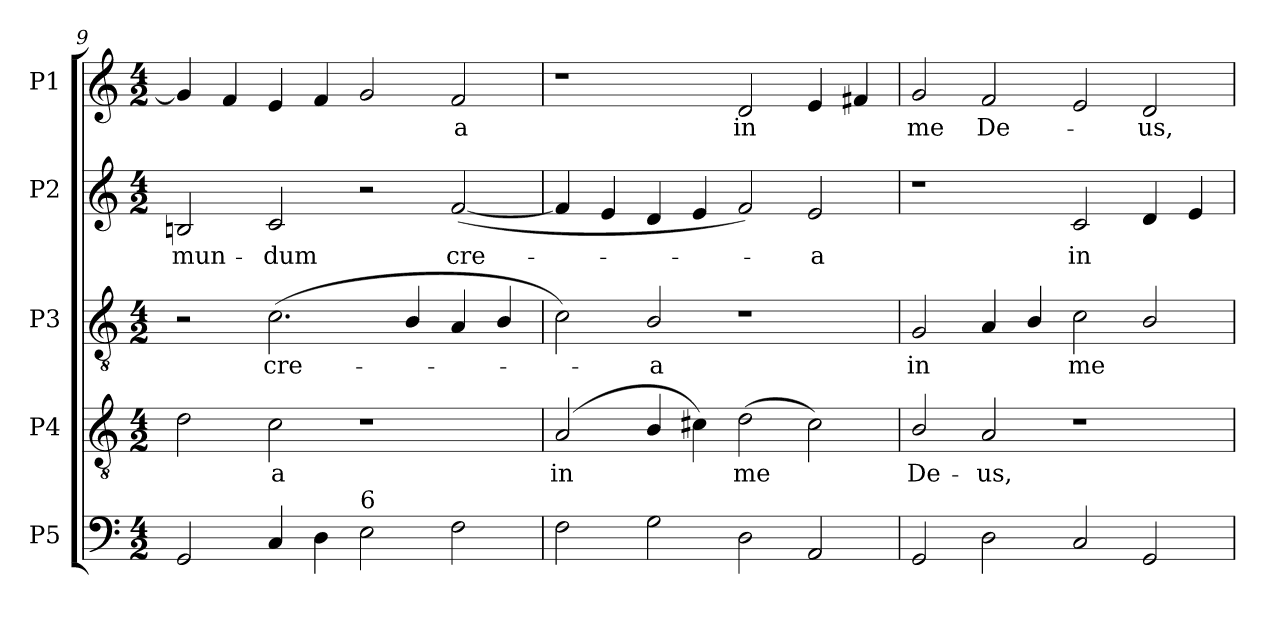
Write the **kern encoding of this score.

**kern	**kern	**text	**kern	**text	**kern	**text	**kern	**text
*part5	*part4	*part4	*part3	*part3	*part2	*part2	*part1	*part1
*staff5	*staff4	*staff4	*staff3	*staff3	*staff2	*staff2	*staff1	*staff1
*I"P5	*I"P4	*	*I"P3	*	*I"P2	*	*I"P1	*
*clefF4	*clefGv2	*	*clefGv2	*	*clefG2	*	*clefG2	*
*	*ITrd7c12	*	*ITrd7c12	*	*	*	*	*
*k[]	*k[]	*	*k[]	*	*k[]	*	*k[]	*
*C:	*C:	*	*C:	*	*C:	*	*C:	*
*M4/2	*M4/2	*	*M4/2	*	*M4/2	*	*M4/2	*
=9	=9	=9	=9	=9	=9	=9	=9	=9
!	!	!	!	!	!	!LO:LY:b:color=#000000	!	!
2GGi/	2Di\	.	2r	.	2Bni/	mun-	4gi/]	.
.	.	.	.	.	.	.	4fi/	.
!	!	!LO:LY:b:color=#000000	!	!	!	!	!	!
!	!	!	!	!LO:LY:b:color=#000000	!	!	!	!
!	!	!	!	!	!	!LO:LY:b:color=#000000	!	!
4Ci/	2Ci\	-a	(2.Ci\	cre-	2ci/	-dum	4ei/	.
4Di\	.	.	.	.	.	.	4fi/	.
!LO:TX:a:t=6	!	!	!	!	!	!	!	!
2Ei\	1r	.	.	.	2r	.	2gi/	.
.	.	.	4BBi/	.	.	.	.	.
!	!	!	!	!	!	!LO:LY:b:color=#000000	!	!
!	!	!	!	!	!	!	!	!LO:LY:b:color=#000000
2Fi\	.	.	4AAi/	.	([2fi/	cre-	2fi/	-a
.	.	.	4BBi/	.	.	.	.	.
=10	=10	=10	=10	=10	=10	=10	=10	=10
!	!	!LO:LY:b:color=#000000	!	!	!	!	!	!
2Fi\	(2AAi/	in	2Ci\)	.	4fi/]	.	1r	.
.	.	.	.	.	4ei/	.	.	.
!	!	!	!	!LO:LY:b:color=#000000	!	!	!	!
2Gi\	4BBi/	.	2BBi/	-a	4di/	.	.	.
.	4C#Xi\)	.	.	.	4ei/	.	.	.
!	!	!LO:LY:b:color=#000000	!	!	!	!	!	!
!	!	!	!	!	!	!	!	!LO:LY:b:color=#000000
2Di\	(2Di\	me	1r	.	2fi/)	.	2di/	in
!	!	!	!	!	!	!LO:LY:b:color=#000000	!	!
2AAi/	2C#i\)	.	.	.	2ei/	-a	4ei/	.
.	.	.	.	.	.	.	4f#Xi/	.
!!LO:PB:g=z
=11	=11	=11	=11	=11	=11	=11	=11	=11
!	!	!LO:LY:b:color=#000000	!	!	!	!	!	!
!	!	!	!	!LO:LY:b:color=#000000	!	!	!	!
!	!	!	!	!	!	!	!	!LO:LY:b:color=#000000
2GGi/	2BBi/	De-	2GGi/	in	1r	.	2gi/	me
!	!	!LO:LY:b:color=#000000	!	!	!	!	!	!
!	!	!	!	!	!	!	!	!LO:LY:b:color=#000000
2Di\	2AAi/	-us,	4AAi/	.	.	.	2fi/	De-
.	.	.	4BBi/	.	.	.	.	.
!	!	!	!	!LO:LY:b:color=#000000	!	!	!	!
!	!	!	!	!	!	!LO:LY:b:color=#000000	!	!
2Ci/	1r	.	2Ci\	me	2ci/	in	2ei/	.
!	!	!	!	!	!	!	!	!LO:LY:b:color=#000000
2GGi/	.	.	2BBi/	.	4di/	.	2di/	-us,
.	.	.	.	.	4ei/	.	.	.
=	=	=	=	=	=	=	=	=
*-	*-	*-	*-	*-	*-	*-	*-	*-
